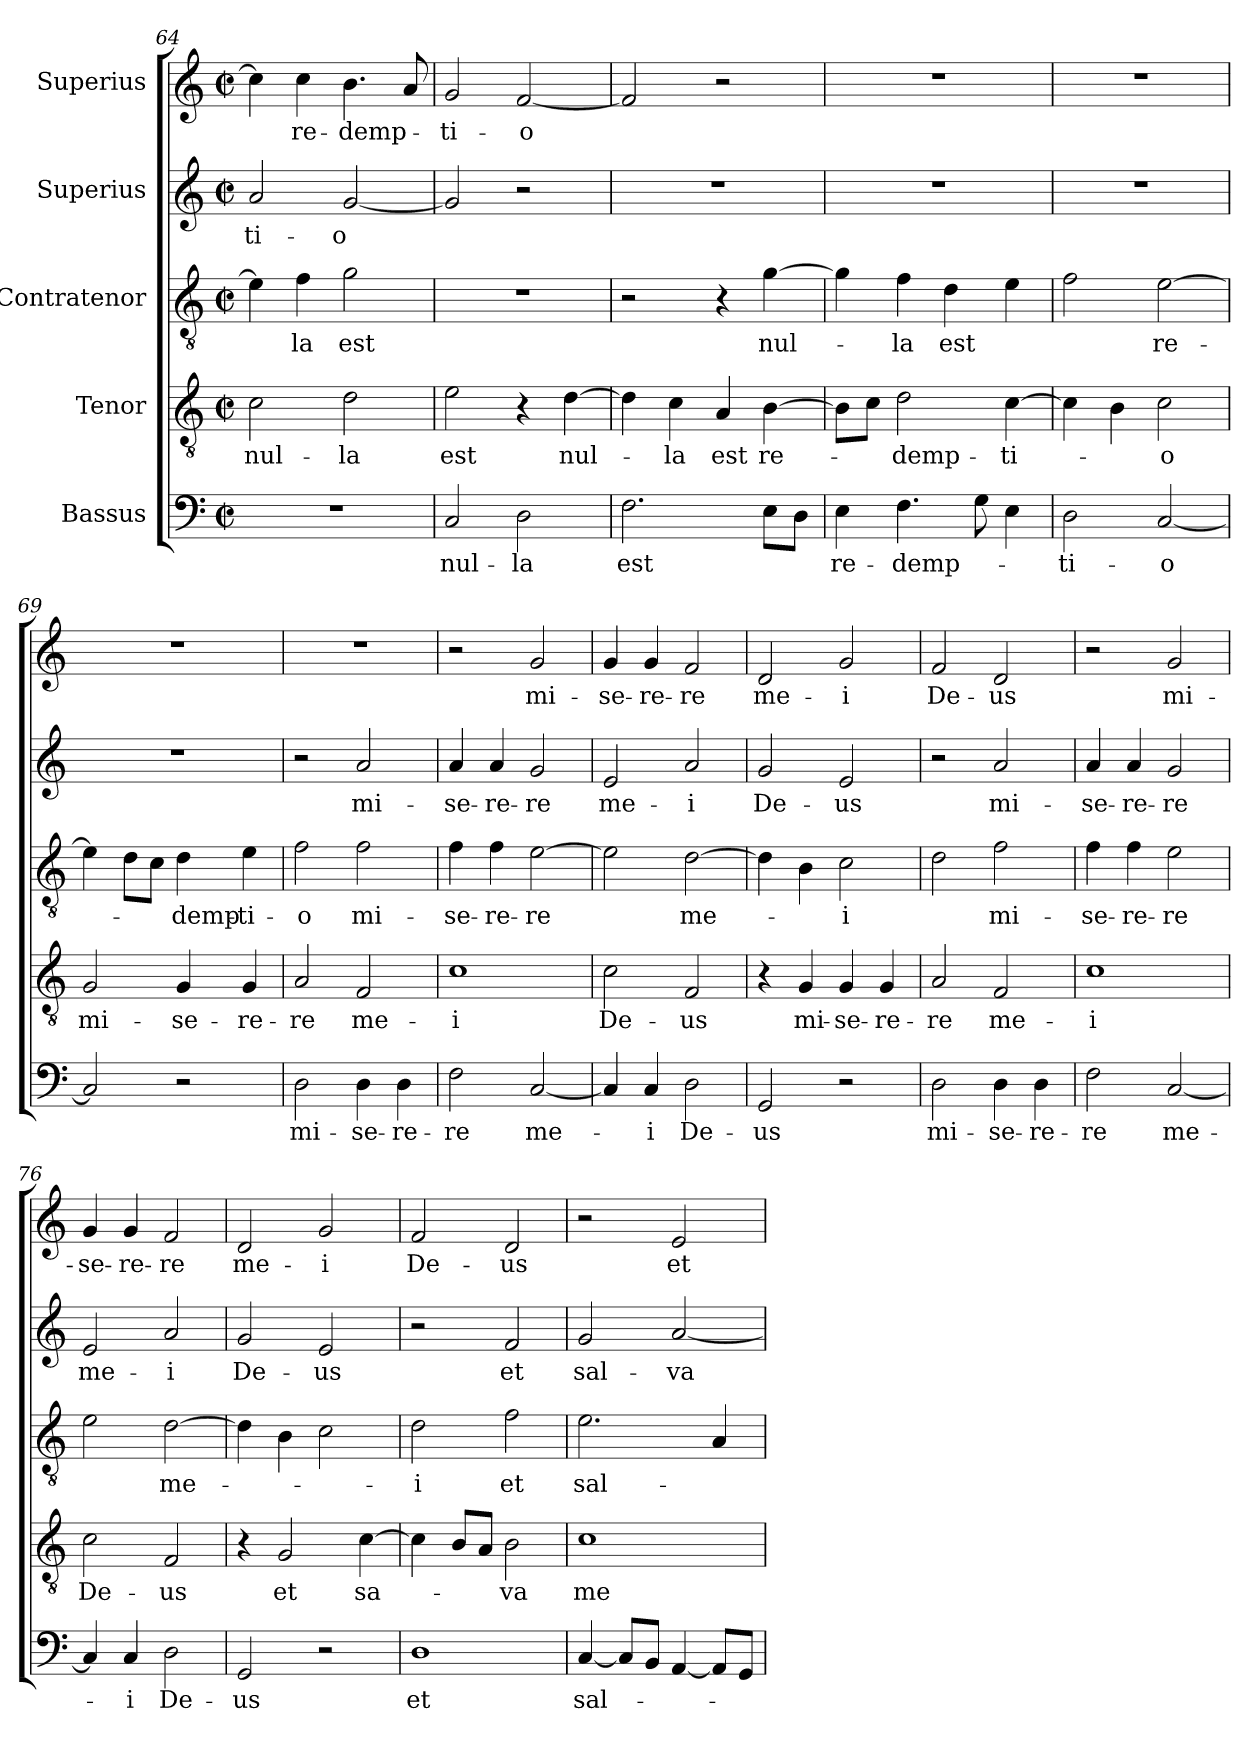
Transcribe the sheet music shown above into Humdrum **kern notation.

**kern	**text	**kern	**text	**kern	**text	**kern	**text	**kern	**text
*part5	*part5	*part4	*part4	*part3	*part3	*part2	*part2	*part1	*part1
*staff5	*staff5	*staff4	*staff4	*staff3	*staff3	*staff2	*staff2	*staff1	*staff1
*I"Bassus	*	*I"Tenor	*	*I"Contratenor	*	*I"Superius	*	*I"Superius	*
*clefF4	*	*clefGv2	*	*clefGv2	*	*clefG2	*	*clefG2	*
*k[]	*	*k[]	*	*k[]	*	*k[]	*	*k[]	*
*C:	*	*C:	*	*C:	*	*C:	*	*C:	*
*M2/2	*	*M2/2	*	*M2/2	*	*M2/2	*	*M2/2	*
*met(c|)	*	*met(c|)	*	*met(c|)	*	*met(c|)	*	*met(c|)	*
=64	=64	=64	=64	=64	=64	=64	=64	=64	=64
!	!	!	!LO:LY:b	!	!	!	!LO:LY:b	!	!
1r	.	2c\	nul-	4e\]	.	2a/	-ti-	4cc\]	.
!	!	!	!	!	!LO:LY:b	!	!	!	!LO:LY:b
.	.	.	.	4f\	-la	.	.	4cc\	re-
!	!	!	!LO:LY:b	!	!LO:LY:b	!	!LO:LY:b	!	!LO:LY:b
.	.	2d\	-la	2g\	est	[2g/	-o	4.b\	-demp-
.	.	.	.	.	.	.	.	8a/	.
=65	=65	=65	=65	=65	=65	=65	=65	=65	=65
!	!LO:LY:b	!	!LO:LY:b	!	!	!	!	!	!LO:LY:b
2C/	nul-	2e\	est	1r	.	2g/]	.	2g/	-ti-
!	!LO:LY:b	!	!	!	!	!	!	!	!LO:LY:b
2D\	-la	4r	.	.	.	2r	.	[2f/	-o
!	!	!	!LO:LY:b	!	!	!	!	!	!
.	.	[4d\	nul-	.	.	.	.	.	.
=66	=66	=66	=66	=66	=66	=66	=66	=66	=66
!	!LO:LY:b	!	!	!	!	!	!	!	!
2.F\	est	4d\]	.	2r	.	1r	.	2f/]	.
!	!	!	!LO:LY:b	!	!	!	!	!	!
.	.	4c\	-la	.	.	.	.	.	.
!	!	!	!LO:LY:b	!	!	!	!	!	!
.	.	4A/	est	4r	.	.	.	2r	.
!	!	!	!LO:LY:b	!	!LO:LY:b	!	!	!	!
8E\L	.	[4B\	re-	[4g\	nul-	.	.	.	.
8D\J	.	.	.	.	.	.	.	.	.
!!LO:LB:g=z
=67	=67	=67	=67	=67	=67	=67	=67	=67	=67
!	!LO:LY:b	!	!	!	!	!	!	!	!
4E\	re-	8B\L]	.	4g\]	.	1r	.	1r	.
.	.	8c\J	.	.	.	.	.	.	.
!	!LO:LY:b	!	!LO:LY:b	!	!LO:LY:b	!	!	!	!
4.F\	-demp-	2d\	-demp-	4f\	-la	.	.	.	.
!	!	!	!	!	!LO:LY:b	!	!	!	!
.	.	.	.	4d\	est	.	.	.	.
8G\	.	.	.	.	.	.	.	.	.
!	!	!	!LO:LY:b	!	!	!	!	!	!
4E\	.	[4c\	-ti-	4e\	.	.	.	.	.
=68	=68	=68	=68	=68	=68	=68	=68	=68	=68
!	!LO:LY:b	!	!	!	!	!	!	!	!
2D\	-ti-	4c\]	.	2f\	.	1r	.	1r	.
.	.	4B\	.	.	.	.	.	.	.
!	!LO:LY:b	!	!LO:LY:b	!	!LO:LY:b	!	!	!	!
[2C/	-o	2c\	-o	[2e\	re-	.	.	.	.
=69	=69	=69	=69	=69	=69	=69	=69	=69	=69
!	!	!	!LO:LY:b	!	!	!	!	!	!
2C/]	.	2G/	mi-	4e\]	.	1r	.	1r	.
.	.	.	.	8d\L	.	.	.	.	.
.	.	.	.	8c\J	.	.	.	.	.
!	!	!	!LO:LY:b	!	!LO:LY:b	!	!	!	!
2r	.	4G/	-se-	4d\	-demp-	.	.	.	.
!	!	!	!LO:LY:b	!	!LO:LY:b	!	!	!	!
.	.	4G/	-re-	4e\	-ti-	.	.	.	.
=70	=70	=70	=70	=70	=70	=70	=70	=70	=70
!	!LO:LY:b	!	!LO:LY:b	!	!LO:LY:b	!	!	!	!
2D\	mi-	2A/	-re	2f\	-o	2r	.	1r	.
!	!LO:LY:b	!	!LO:LY:b	!	!LO:LY:b	!	!LO:LY:b	!	!
4D\	-se-	2F/	me-	2f\	mi-	2a/	mi-	.	.
!	!LO:LY:b	!	!	!	!	!	!	!	!
4D\	-re-	.	.	.	.	.	.	.	.
=71	=71	=71	=71	=71	=71	=71	=71	=71	=71
!	!LO:LY:b	!	!LO:LY:b	!	!LO:LY:b	!	!LO:LY:b	!	!
2F\	-re	1c	-i	4f\	-se-	4a/	-se-	2r	.
!	!	!	!	!	!LO:LY:b	!	!LO:LY:b	!	!
.	.	.	.	4f\	-re-	4a/	-re-	.	.
!	!LO:LY:b	!	!	!	!LO:LY:b	!	!LO:LY:b	!	!LO:LY:b
[2C/	me-	.	.	[2e\	-re	2g/	-re	2g/	mi-
=72	=72	=72	=72	=72	=72	=72	=72	=72	=72
!	!	!	!LO:LY:b	!	!	!	!LO:LY:b	!	!LO:LY:b
4C/]	.	2c\	De-	2e\]	.	2e/	me-	4g/	-se-
!	!LO:LY:b	!	!	!	!	!	!	!	!LO:LY:b
4C/	-i	.	.	.	.	.	.	4g/	-re-
!	!LO:LY:b	!	!LO:LY:b	!	!LO:LY:b	!	!LO:LY:b	!	!LO:LY:b
2D\	De-	2F/	-us	[2d\	me-	2a/	-i	2f/	-re
!!LO:PB:g=z
=73	=73	=73	=73	=73	=73	=73	=73	=73	=73
!	!LO:LY:b	!	!	!	!	!	!LO:LY:b	!	!LO:LY:b
2GG/	-us	4r	.	4d\]	.	2g/	De-	2d/	me-
!	!	!	!LO:LY:b	!	!	!	!	!	!
.	.	4G/	mi-	4B\	.	.	.	.	.
!	!	!	!LO:LY:b	!	!LO:LY:b	!	!LO:LY:b	!	!LO:LY:b
2r	.	4G/	-se-	2c\	-i	2e/	-us	2g/	-i
!	!	!	!LO:LY:b	!	!	!	!	!	!
.	.	4G/	-re-	.	.	.	.	.	.
=74	=74	=74	=74	=74	=74	=74	=74	=74	=74
!	!LO:LY:b	!	!LO:LY:b	!	!	!	!	!	!LO:LY:b
2D\	mi-	2A/	-re	2d\	.	2r	.	2f/	De-
!	!LO:LY:b	!	!LO:LY:b	!	!LO:LY:b	!	!LO:LY:b	!	!LO:LY:b
4D\	-se-	2F/	me-	2f\	mi-	2a/	mi-	2d/	-us
!	!LO:LY:b	!	!	!	!	!	!	!	!
4D\	-re-	.	.	.	.	.	.	.	.
=75	=75	=75	=75	=75	=75	=75	=75	=75	=75
!	!LO:LY:b	!	!LO:LY:b	!	!LO:LY:b	!	!LO:LY:b	!	!
2F\	-re	1c	-i	4f\	-se-	4a/	-se-	2r	.
!	!	!	!	!	!LO:LY:b	!	!LO:LY:b	!	!
.	.	.	.	4f\	-re-	4a/	-re-	.	.
!	!LO:LY:b	!	!	!	!LO:LY:b	!	!LO:LY:b	!	!LO:LY:b
[2C/	me-	.	.	2e\	-re	2g/	-re	2g/	mi-
=76	=76	=76	=76	=76	=76	=76	=76	=76	=76
!	!	!	!LO:LY:b	!	!	!	!LO:LY:b	!	!LO:LY:b
4C/]	.	2c\	De-	2e\	.	2e/	me-	4g/	-se-
!	!LO:LY:b	!	!	!	!	!	!	!	!LO:LY:b
4C/	-i	.	.	.	.	.	.	4g/	-re-
!	!LO:LY:b	!	!LO:LY:b	!	!LO:LY:b	!	!LO:LY:b	!	!LO:LY:b
2D\	De-	2F/	-us	[2d\	me-	2a/	-i	2f/	-re
=77	=77	=77	=77	=77	=77	=77	=77	=77	=77
!	!LO:LY:b	!	!	!	!	!	!LO:LY:b	!	!LO:LY:b
2GG/	-us	4r	.	4d\]	.	2g/	De-	2d/	me-
!	!	!	!LO:LY:b	!	!	!	!	!	!
.	.	2G/	et	4B\	.	.	.	.	.
!	!	!	!	!	!	!	!LO:LY:b	!	!LO:LY:b
2r	.	.	.	2c\	.	2e/	-us	2g/	-i
!	!	!	!LO:LY:b	!	!	!	!	!	!
.	.	[4c\	sa-	.	.	.	.	.	.
=78	=78	=78	=78	=78	=78	=78	=78	=78	=78
!	!LO:LY:b	!	!	!	!LO:LY:b	!	!	!	!LO:LY:b
1D	et	4c\]	.	2d\	-i	2r	.	2f/	De-
.	.	8B/L	.	.	.	.	.	.	.
.	.	8A/J	.	.	.	.	.	.	.
!	!	!	!LO:LY:b	!	!LO:LY:b	!	!LO:LY:b	!	!LO:LY:b
.	.	2B\	-va	2f\	et	2f/	et	2d/	-us
!!LO:LB:g=z
=79	=79	=79	=79	=79	=79	=79	=79	=79	=79
!	!LO:LY:b	!	!LO:LY:b	!	!LO:LY:b	!	!LO:LY:b	!	!
[4C/	sal-	1c	me	2.e\	sal-	2g/	sal-	2r	.
8C/L]	.	.	.	.	.	.	.	.	.
8BB/J	.	.	.	.	.	.	.	.	.
!	!	!	!	!	!	!	!LO:LY:b	!	!LO:LY:b
[4AA/	.	.	.	.	.	[2a/	-va	2e/	et
8AA/L]	.	.	.	4A/	.	.	.	.	.
8GG/J	.	.	.	.	.	.	.	.	.
=	=	=	=	=	=	=	=	=	=
*-	*-	*-	*-	*-	*-	*-	*-	*-	*-
